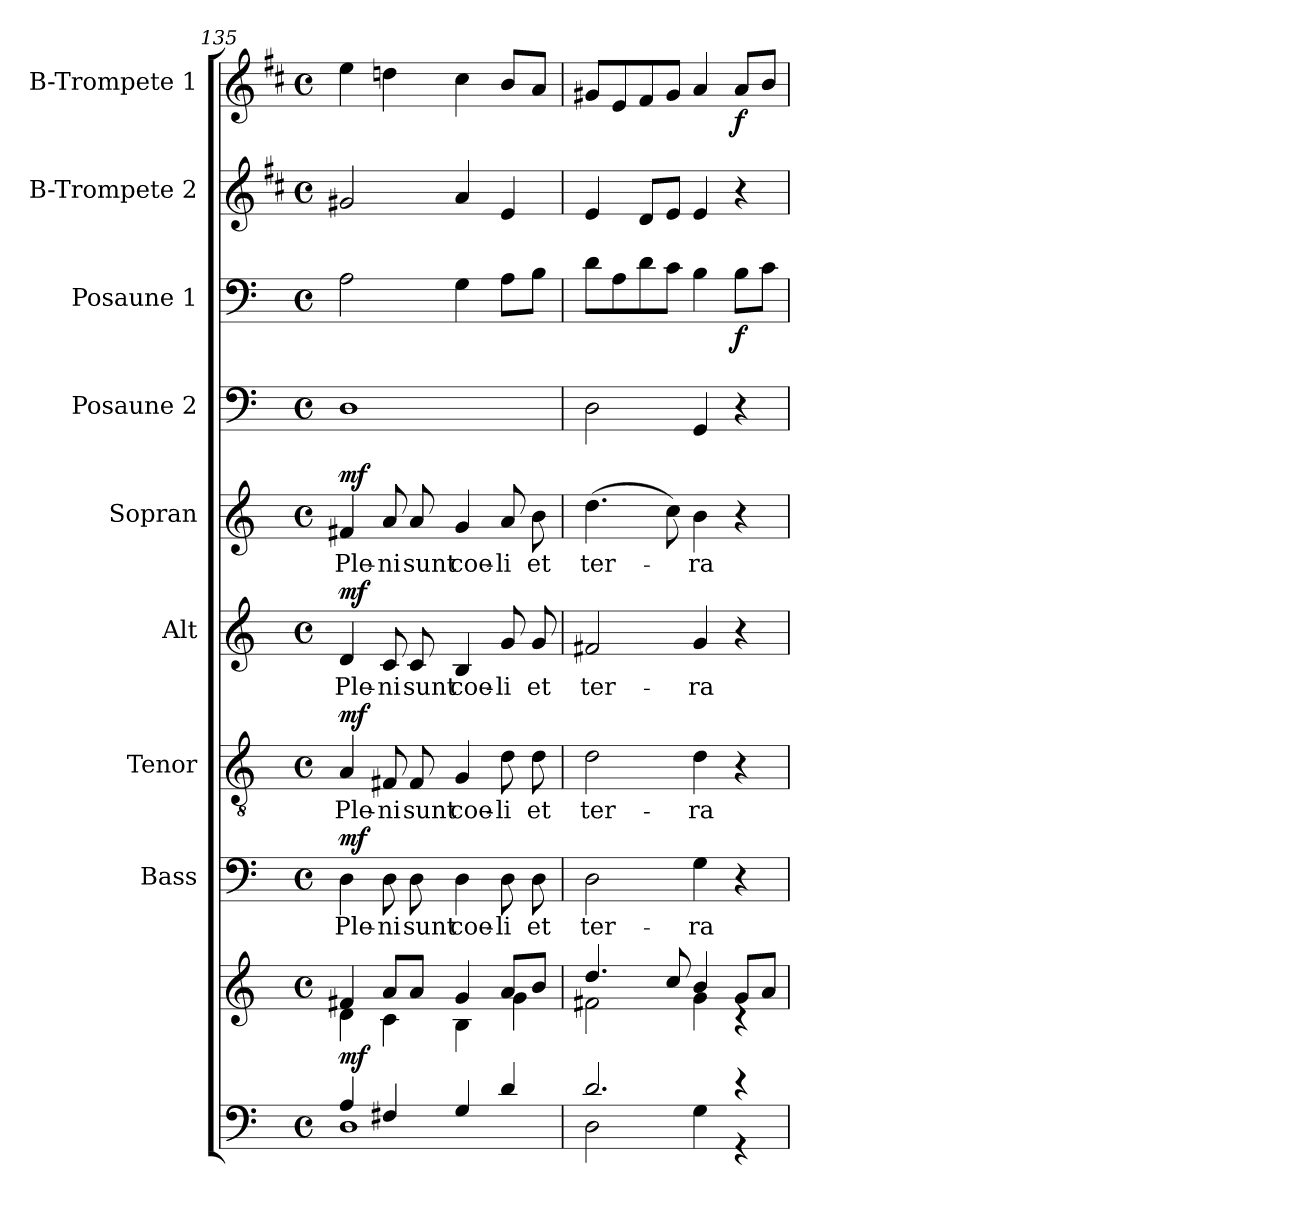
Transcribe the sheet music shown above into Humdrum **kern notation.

**kern	**kern	**dynam	**kern	**text	**dynam	**kern	**text	**dynam	**kern	**text	**dynam	**kern	**text	**dynam	**kern	**kern	**dynam	**kern	**kern	**dynam
*part9	*part9	*part9	*part8	*part8	*part8	*part7	*part7	*part7	*part6	*part6	*part6	*part5	*part5	*part5	*part4	*part3	*part3	*part2	*part1	*part1
*staff10	*staff9	*staff9/10	*staff8	*staff8	*staff8	*staff7	*staff7	*staff7	*staff6	*staff6	*staff6	*staff5	*staff5	*staff5	*staff4	*staff3	*staff3	*staff2	*staff1	*staff1
*	*	*	*I"Bass	*	*	*I"Tenor	*	*	*I"Alt	*	*	*I"Sopran	*	*	*I"Posaune 2	*I"Posaune 1	*	*I"B-Trompete 2	*I"B-Trompete 1	*
*	*	*	*I'B.	*	*	*I'T.	*	*	*I'A.	*	*	*I'S.	*	*	*I'Pos. 2	*I'Pos. 1	*	*I'B Trp. 2	*I'B Trp. 1	*
*clefF4	*clefG2	*	*clefF4	*	*	*clefGv2	*	*	*clefG2	*	*	*clefG2	*	*	*clefF4	*clefF4	*	*clefG2	*clefG2	*
*	*	*	*	*	*	*	*	*	*	*	*	*	*	*	*	*	*	*ITrd1c2	*ITrd1c2	*
*k[]	*k[]	*	*k[]	*	*	*k[]	*	*	*k[]	*	*	*k[]	*	*	*k[]	*k[]	*	*k[]	*k[]	*
*C:	*C:	*	*C:	*	*	*C:	*	*	*C:	*	*	*C:	*	*	*C:	*C:	*	*C:	*C:	*
*M4/4	*M4/4	*	*M4/4	*	*	*M4/4	*	*	*M4/4	*	*	*M4/4	*	*	*M4/4	*M4/4	*	*M4/4	*M4/4	*
*met(c)	*met(c)	*	*met(c)	*	*	*met(c)	*	*	*met(c)	*	*	*met(c)	*	*	*met(c)	*met(c)	*	*met(c)	*met(c)	*
=135	=135	=135	=135	=135	=135	=135	=135	=135	=135	=135	=135	=135	=135	=135	=135	=135	=135	=135	=135	=135
*^	*^	*	*	*	*	*	*	*	*	*	*	*	*	*	*	*	*	*	*	*
!	!	!	!	!LO:DY:b	!	!LO:LY:b	!LO:DY:a	!	!LO:LY:b	!LO:DY:a	!	!LO:LY:b	!LO:DY:a	!	!LO:LY:b	!LO:DY:a	!	!	!	!	!	!
4A/	1D	4f#X/	4d\	mf	4D\	Ple-	mf	4A/	Ple-	mf	4d/	Ple-	mf	4f#X/	Ple-	mf	1D	2A\	.	2f#X/	4dd\	.
!	!	!	!	!	!	!LO:LY:b	!	!	!LO:LY:b	!	!	!LO:LY:b	!	!	!LO:LY:b	!	!	!	!	!	!	!
4F#X/	.	8a/L	4c\	.	8D\	-ni	.	8F#X/	-ni	.	8c/	-ni	.	8a/	-ni	.	.	.	.	.	4ccn\	.
!	!	!	!	!	!	!LO:LY:b	!	!	!LO:LY:b	!	!	!LO:LY:b	!	!	!LO:LY:b	!	!	!	!	!	!	!
.	.	8a/J	.	.	8D\	sunt	.	8F#/	sunt	.	8c/	sunt	.	8a/	sunt	.	.	.	.	.	.	.
!	!	!	!	!	!	!LO:LY:b	!	!	!LO:LY:b	!	!	!LO:LY:b	!	!	!LO:LY:b	!	!	!	!	!	!	!
4G/	.	4g/	4B\	.	4D\	coe-	.	4G/	coe-	.	4B/	coe-	.	4g/	coe-	.	.	4G\	.	4g/	4b\	.
!	!	!	!	!	!	!LO:LY:b	!	!	!LO:LY:b	!	!	!LO:LY:b	!	!	!LO:LY:b	!	!	!	!	!	!	!
4d/	.	8a/L	4g\	.	8D\	-li	.	8d\	-li	.	8g/	-li	.	8a/	-li	.	.	8A\L	.	4d/	8a/L	.
!	!	!	!	!	!	!LO:LY:b	!	!	!LO:LY:b	!	!	!LO:LY:b	!	!	!LO:LY:b	!	!	!	!	!	!	!
.	.	8b/J	.	.	8D\	et	.	8d\	et	.	8g/	et	.	8b\	et	.	.	8B\J	.	.	8g/J	.
!!LO:PB:g=z
=136	=136	=136	=136	=136	=136	=136	=136	=136	=136	=136	=136	=136	=136	=136	=136	=136	=136	=136	=136	=136	=136	=136
!	!	!	!	!	!	!LO:LY:b	!	!	!LO:LY:b	!	!	!LO:LY:b	!	!	!LO:LY:b	!	!	!	!	!	!	!
2.d/	2D\	4.dd/	2f#X\	.	2D\	ter-	.	2d\	ter-	.	2f#X/	ter-	.	(>4.dd\	ter-	.	2D\	8d\L	.	4d/	8f#X/L	.
.	.	.	.	.	.	.	.	.	.	.	.	.	.	.	.	.	.	8A\	.	.	8d/	.
.	.	.	.	.	.	.	.	.	.	.	.	.	.	.	.	.	.	8d\	.	8c/L	8e/	.
.	.	8cc/	.	.	.	.	.	.	.	.	.	.	.	8cc\)	.	.	.	8c\J	.	8d/J	8f#/J	.
!	!	!	!	!	!	!LO:LY:b	!	!	!LO:LY:b	!	!	!LO:LY:b	!	!	!LO:LY:b	!	!	!	!	!	!	!
.	4G\	4b/	4g\	.	4G\	-ra	.	4d\	-ra	.	4g/	-ra	.	4b\	-ra	.	4GG/	4B\	.	4d/	4g/	.
!	!	!	!	!	!	!	!	!	!	!	!	!	!	!	!	!	!	!	!LO:DY:b	!	!	!LO:DY:b
4r	4r	8g/L	4rB	.	4r	.	.	4r	.	.	4r	.	.	4r	.	.	4r	8B\L	f	4r	8g/L	f
.	.	8a/J	.	.	.	.	.	.	.	.	.	.	.	.	.	.	.	8c\J	.	.	8a/J	.
*v	*v	*	*	*	*	*	*	*	*	*	*	*	*	*	*	*	*	*	*	*	*	*
*	*v	*v	*	*	*	*	*	*	*	*	*	*	*	*	*	*	*	*	*	*	*
=	=	=	=	=	=	=	=	=	=	=	=	=	=	=	=	=	=	=	=	=
*-	*-	*-	*-	*-	*-	*-	*-	*-	*-	*-	*-	*-	*-	*-	*-	*-	*-	*-	*-	*-
